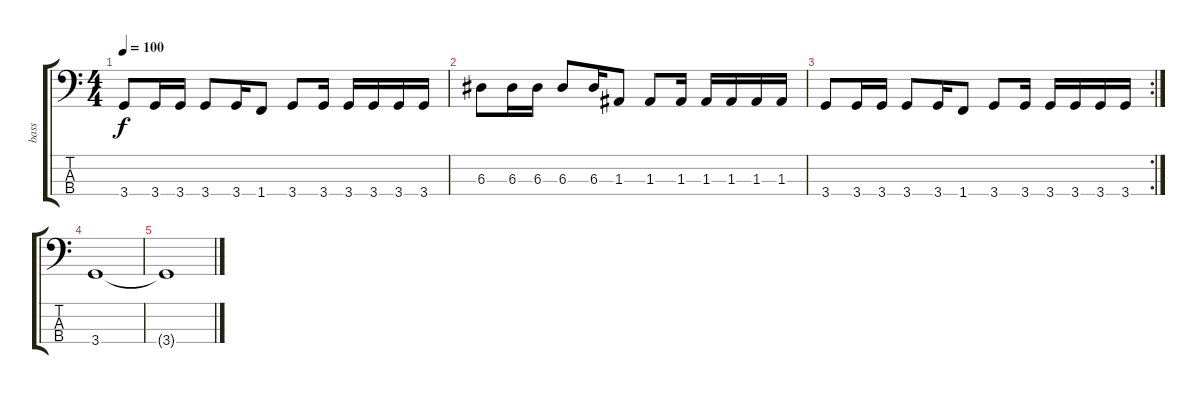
\track ("bass" "bass") {instrument acousticguitarnylon}
\staff {score tabs}
\tuning (G2 D2 A1 E1) {hide}
\ts (4 4)
\tempo 100
\clef f4
\ks c
3.4.8{dy f} 3.4.16 3.4.16 3.4.8 3.4.16 1.4.8 3.4.8 3.4.16 3.4.16 3.4.16 3.4.16 3.4.16 |
6.3.8 6.3.16 6.3.16 6.3.8 6.3.16 1.3.8 1.3.8 1.3.16 1.3.16 1.3.16 1.3.16 1.3.16 |
\rc 2
3.4.8 3.4.16 3.4.16 3.4.8 3.4.16 1.4.8 3.4.8 3.4.16 3.4.16 3.4.16 3.4.16 3.4.16 |
3.4.1 |
3.4{t}.1
